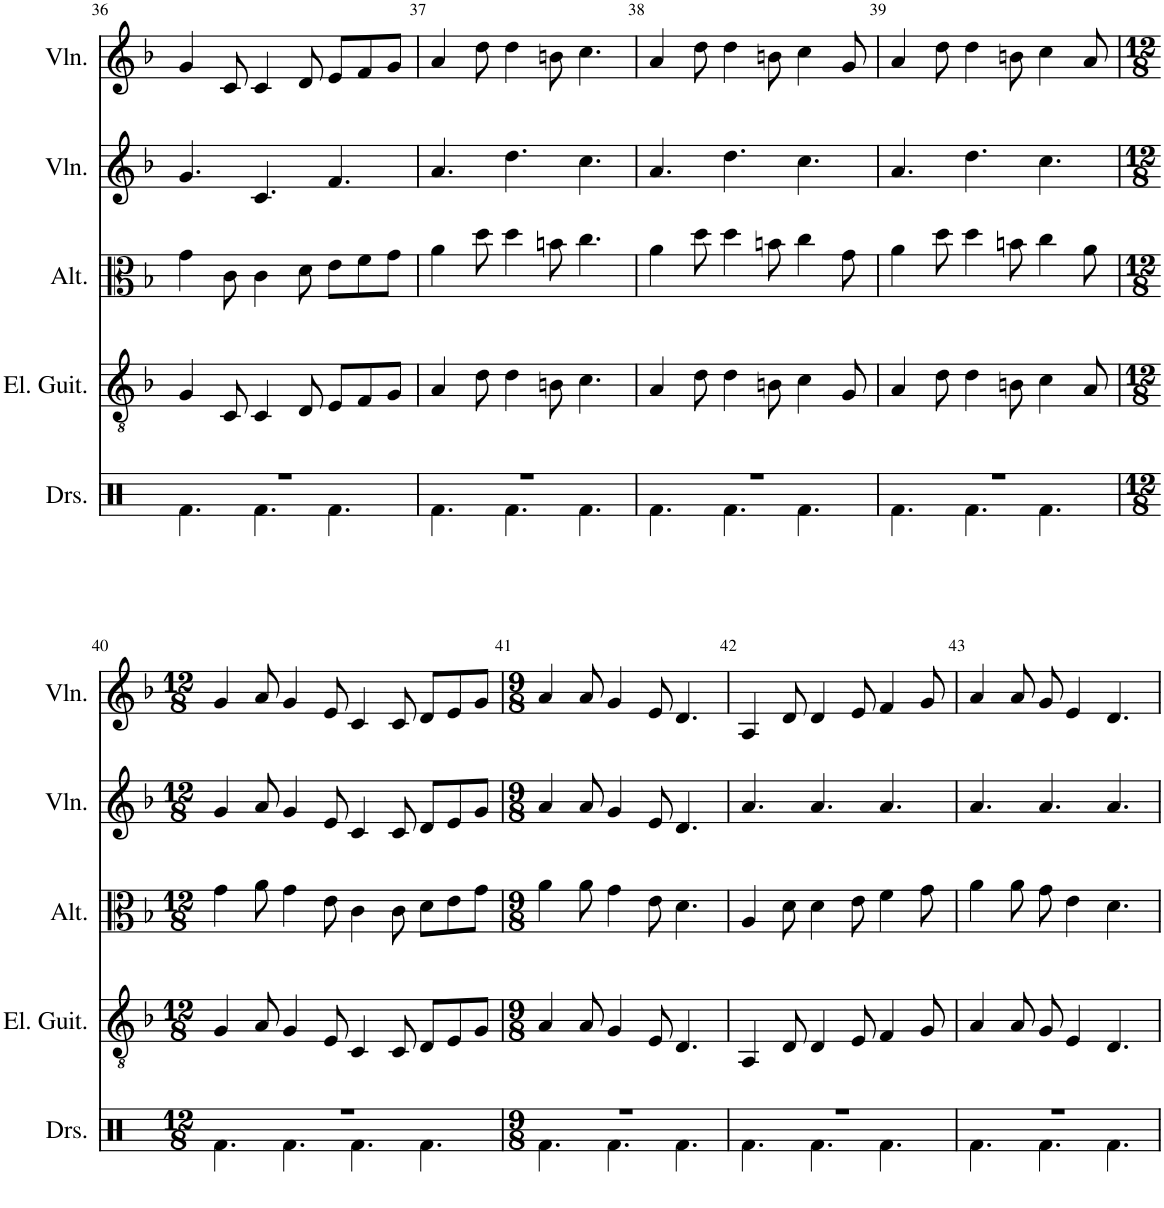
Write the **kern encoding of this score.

**kern	**kern	**kern	**kern	**kern	**kern	**kern	**kern	**kern	**kern
*part9	*part8	*part8	*part7	*part6	*part5	*part4	*part3	*part2	*part1
*staff10	*staff9	*staff8	*staff7	*staff6	*staff5	*staff4	*staff3	*staff2	*staff1
*I"Drumset	*I"Piano	*	*I"Electric Guitar	*I"Electric Bass	*I"Violoncello	*I"Viola	*I"Alto	*I"Violin	*I"Violin
*I'Drs.	*I'Pno.	*	*I'El. Guit.	*I'El. B.	*I'Vc.	*I'Vla.	*I'Alt.	*I'Vln.	*I'Vln.
!!LO:PB:g=z
*clefX	*clefF4	*clefG2	*clefGv2	*clefF4	*clefF4	*clefC3	*clefC3	*clefG2	*clefG2
*	*	*	*	*Trd7c12	*	*	*	*	*
*k[]	*k[b-]	*k[b-]	*k[b-]	*k[b-]	*k[b-]	*k[b-]	*k[b-]	*k[b-]	*k[b-]
*M9/8	*M9/8	*M9/8	*M9/8	*M9/8	*M9/8	*M9/8	*M9/8	*M9/8	*M9/8
=36	=36	=36	=36	=36	=36	=36	=36	=36	=36
*^	*	*	*	*	*	*	*	*	*
8%9r	4.Rf\	4.GG	4g	4G/	4.GG	4.G	4.g	4g\	4.g/	4g/
.	.	.	8c	8C/	.	.	.	8c\	.	8c/
.	4.Rf\	4.CC	4c	4C/	4.GG	4.C	4.c	4c\	4.c/	4c/
.	.	.	8d	8D/	.	.	.	8d\	.	8d/
.	4.Rf\	4.EE	8e/L	8E/L	4.GG	4.E	4.e	8e\L	4.f/	8e/L
.	.	.	8f/	8F/	.	.	.	8f\	.	8f/
.	.	.	8g/J	8G/J	.	.	.	8g\J	.	8g/J
=37	=37	=37	=37	=37	=37	=37	=37	=37	=37	=37
8%9r	4.Rf\	4.AA	4a	4A/	4.AA	4.A	4.a	4a\	4.a/	4a/
.	.	.	8dd	8d\	.	.	.	8dd\	.	8dd\
.	4.Rf\	4.D	4dd	4d\	4.D	4.d	4.dd	4dd\	4.dd\	4dd\
.	.	.	8bn	8Bn\	.	.	.	8bn\	.	8bn\
.	4.Rf\	4.C	4.cc	4.c\	4.C	4.c	4.cc	4.cc\	4.cc\	4.cc\
=38	=38	=38	=38	=38	=38	=38	=38	=38	=38	=38
8%9r	4.Rf\	4.AA	4a	4A/	4.AA	4.A	4.a	4a\	4.a/	4a/
.	.	.	8dd	8d\	.	.	.	8dd\	.	8dd\
.	4.Rf\	4.D	4dd	4d\	4.D	4.d	4.dd	4dd\	4.dd\	4dd\
.	.	.	8bn	8Bn\	.	.	.	8bn\	.	8bn\
.	4.Rf\	4.C	4cc	4c\	4.C	4.c	4.cc	4cc\	4.cc\	4cc\
.	.	.	8g	8G/	.	.	.	8g\	.	8g/
=39	=39	=39	=39	=39	=39	=39	=39	=39	=39	=39
8%9r	4.Rf\	4.AA	4a	4A/	4.AA	4.A	4.a	4a\	4.a/	4a/
.	.	.	8dd	8d\	.	.	.	8dd\	.	8dd\
.	4.Rf\	4.D	4dd	4d\	4.D	4.d	4.dd	4dd\	4.dd\	4dd\
.	.	.	8bn	8Bn\	.	.	.	8bn\	.	8bn\
.	4.Rf\	4.C	4cc	4c\	4.C	4.c	4.cc	4cc\	4.cc\	4cc\
.	.	.	8a	8A/	.	.	.	8a\	.	8a/
!!LO:LB:g=z
=40	=40	=40	=40	=40	=40	=40	=40	=40	=40	=40
*M12/8	*	*M12/8	*M12/8	*M12/8	*M12/8	*M12/8	*M12/8	*M12/8	*M12/8	*M12/8
1.r	4.Rf\	1.GG 1.C	4g	4G/	4.GG	4G	4g	4g\	4g/	4g/
.	.	.	8a	8A/	.	8A	8a	8a\	8a/	8a/
.	4.Rf\	.	4g	4G/	4.GG	4G	4g	4g\	4g/	4g/
.	.	.	8e	8E/	.	8E	8e	8e\	8e/	8e/
.	4.Rf\	.	4c	4C/	4.C	4C	4c	4c\	4c/	4c/
.	.	.	8c	8C/	.	8C	8c	8c\	8c/	8c/
.	4.Rf\	.	8d/L	8D/L	4.GG	8D\L	8d\L	8d\L	8d/L	8d/L
.	.	.	8e/	8E/	.	8E\	8e\	8e\	8e/	8e/
.	.	.	8g/J	8G/J	.	8F\J	8f\J	8g\J	8g/J	8g/J
=41	=41	=41	=41	=41	=41	=41	=41	=41	=41	=41
*M9/8	*	*M9/8	*M9/8	*M9/8	*M9/8	*M9/8	*M9/8	*M9/8	*M9/8	*M9/8
8%9r	4.Rf\	[1AA [1D	4a	4A/	4.AA	4A	4dd	4a\	4a/	4a/
.	.	.	8a	8A/	.	8A	8dd	8a\	8a/	8a/
.	4.Rf\	.	4g	4G/	4.AA	4A	4dd	4g\	4g/	4g/
.	.	.	8e	8E/	.	8G	8cc	8e\	8e/	8e/
.	4.Rf\	.	4.d	4.D/	4.AA	4.A	4.dd	4.d\	4.d/	4.d/
.	.	8AA] 8D]	.	.	.	.	.	.	.	.
=42	=42	=42	=42	=42	=42	=42	=42	=42	=42	=42
8%9r	4.Rf\	4.DD 4.AA 4.D	4A	4AA/	4.AA	[1A	[1d	4A/	4.a/	4A/
.	.	.	8d	8D/	.	.	.	8d\	.	8d/
.	4.Rf\	4.DD 4.AA 4.D	4d	4D/	4.AA	.	.	4d\	4.a/	4d/
.	.	.	8e	8E/	.	.	.	8e\	.	8e/
.	4.Rf\	4.DD 4.AA 4.D	4f	4F/	4.AA	.	.	4f\	4.a/	4f/
.	.	.	8g	8G/	.	8A]	8d]	8g\	.	8g/
=43	=43	=43	=43	=43	=43	=43	=43	=43	=43	=43
8%9r	4.Rf\	4.DD 4.AA 4.D	4a	4A/	4.AA	[1A	[1d	4a\	4.a/	4a/
.	.	.	8a	8A/	.	.	.	8a\	.	8a/
.	4.Rf\	4.DD 4.AA 4.D	8g	8G/	4.AA	.	.	8g\	4.a/	8g/
.	.	.	4e	4E/	.	.	.	4e\	.	4e/
.	4.Rf\	4.DD 4.AA 4.D	4.d	4.D/	4.AA	.	.	4.d\	4.a/	4.d/
.	.	.	.	.	.	8A]	8d]	.	.	.
*v	*v	*	*	*	*	*	*	*	*	*
=	=	=	=	=	=	=	=	=	=
*-	*-	*-	*-	*-	*-	*-	*-	*-	*-
